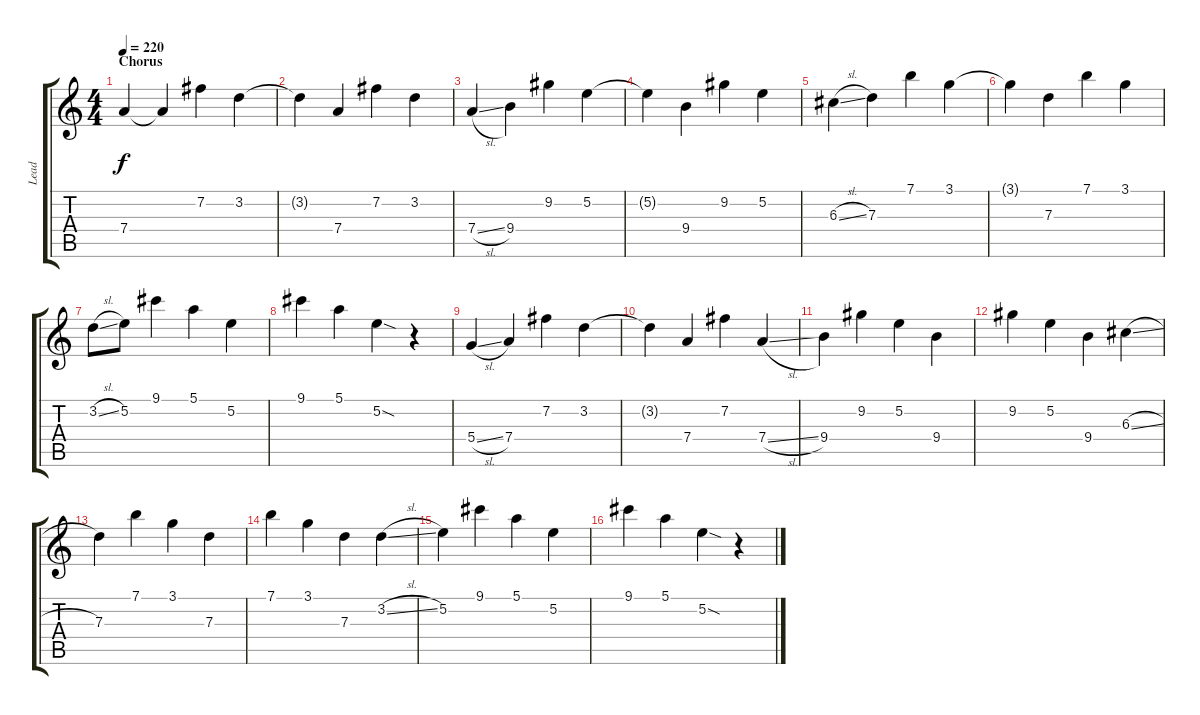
\track ("Lead" "Lead") {instrument acousticguitarnylon}
\staff {score tabs}
\tuning (E4 B3 G3 D3 A2 E2) {hide}
\ts (4 4)
\section ("" "Chorus")
\tempo 220
\clef g2
\ks c
7.4.4{dy f} 7.4{t}.4 7.2.4 3.2.4 |
3.2{t}.4 7.4.4 7.2.4 3.2.4 |
7.4{sl}.4 9.4.4 9.2.4 5.2.4 |
5.2{t}.4 9.4.4 9.2.4 5.2.4 |
6.3{sl}.4 7.3.4 7.1.4 3.1.4 |
3.1{t}.4 7.3.4 7.1.4 3.1.4 |
3.2{sl}.8 5.2.8 9.1.4 5.1.4 5.2.4 |
9.1.4 5.1.4 5.2{sod}.4 r.4 |
5.4{sl}.4 7.4.4 7.2.4 3.2.4 |
3.2{t}.4 7.4.4 7.2.4 7.4{sl}.4 |
9.4.4 9.2.4 5.2.4 9.4.4 |
9.2.4 5.2.4 9.4.4 6.3{sl}.4 |
7.3.4 7.1.4 3.1.4 7.3.4 |
7.1.4 3.1.4 7.3.4 3.2{sl}.4 |
5.2.4 9.1.4 5.1.4 5.2.4 |
9.1.4 5.1.4 5.2{sod}.4 r.4
